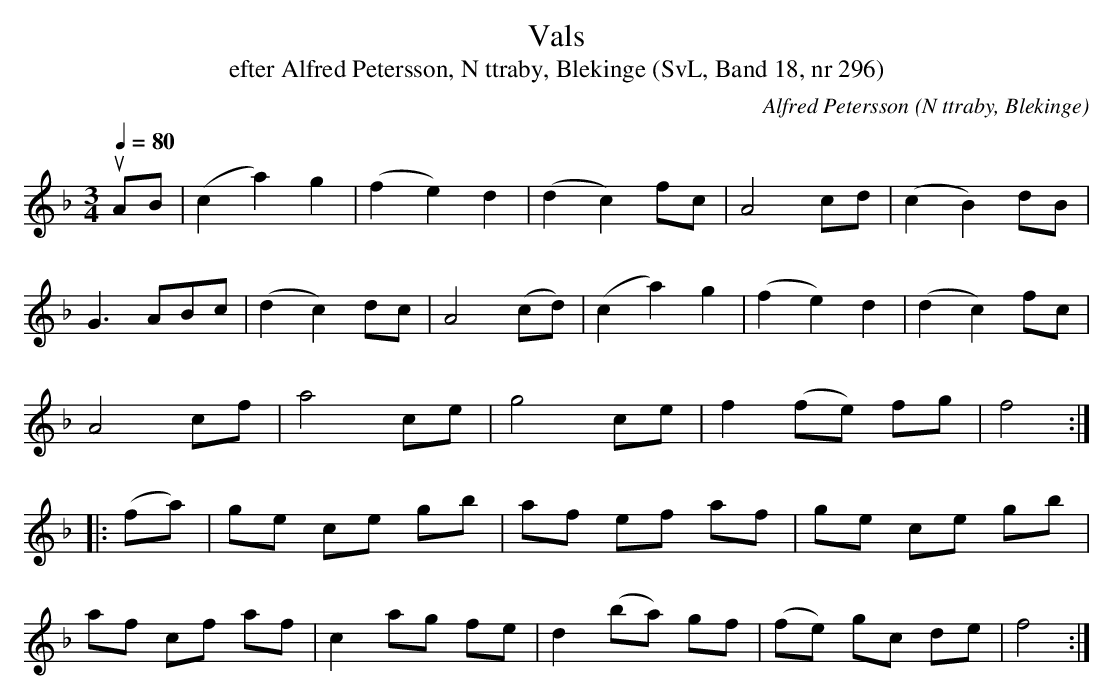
X:1
T:Vals
T:efter Alfred Petersson, N ttraby, Blekinge (SvL, Band 18, nr 296)
O:N ttraby, Blekinge
C:Alfred Petersson
M:3/4
L:1/8
Q:1/4=80
K:F
uAB|(c2a2) g2|(f2e2)d2|(d2c2) fc|A4 cd|(c2B2) dB|
G3 ABc|(d2c2) dc|A4 (cd)|(c2a2) g2|(f2e2) d2|(d2c2) fc|
A4 cf|a4 ce|g4 ce|f2 (fe) fg|f4:|
|:(fa)|ge ce gb|af ef af|ge ce gb|
af cf af|c2 ag fe|d2 (ba) gf|(fe) gc de|f4:|
